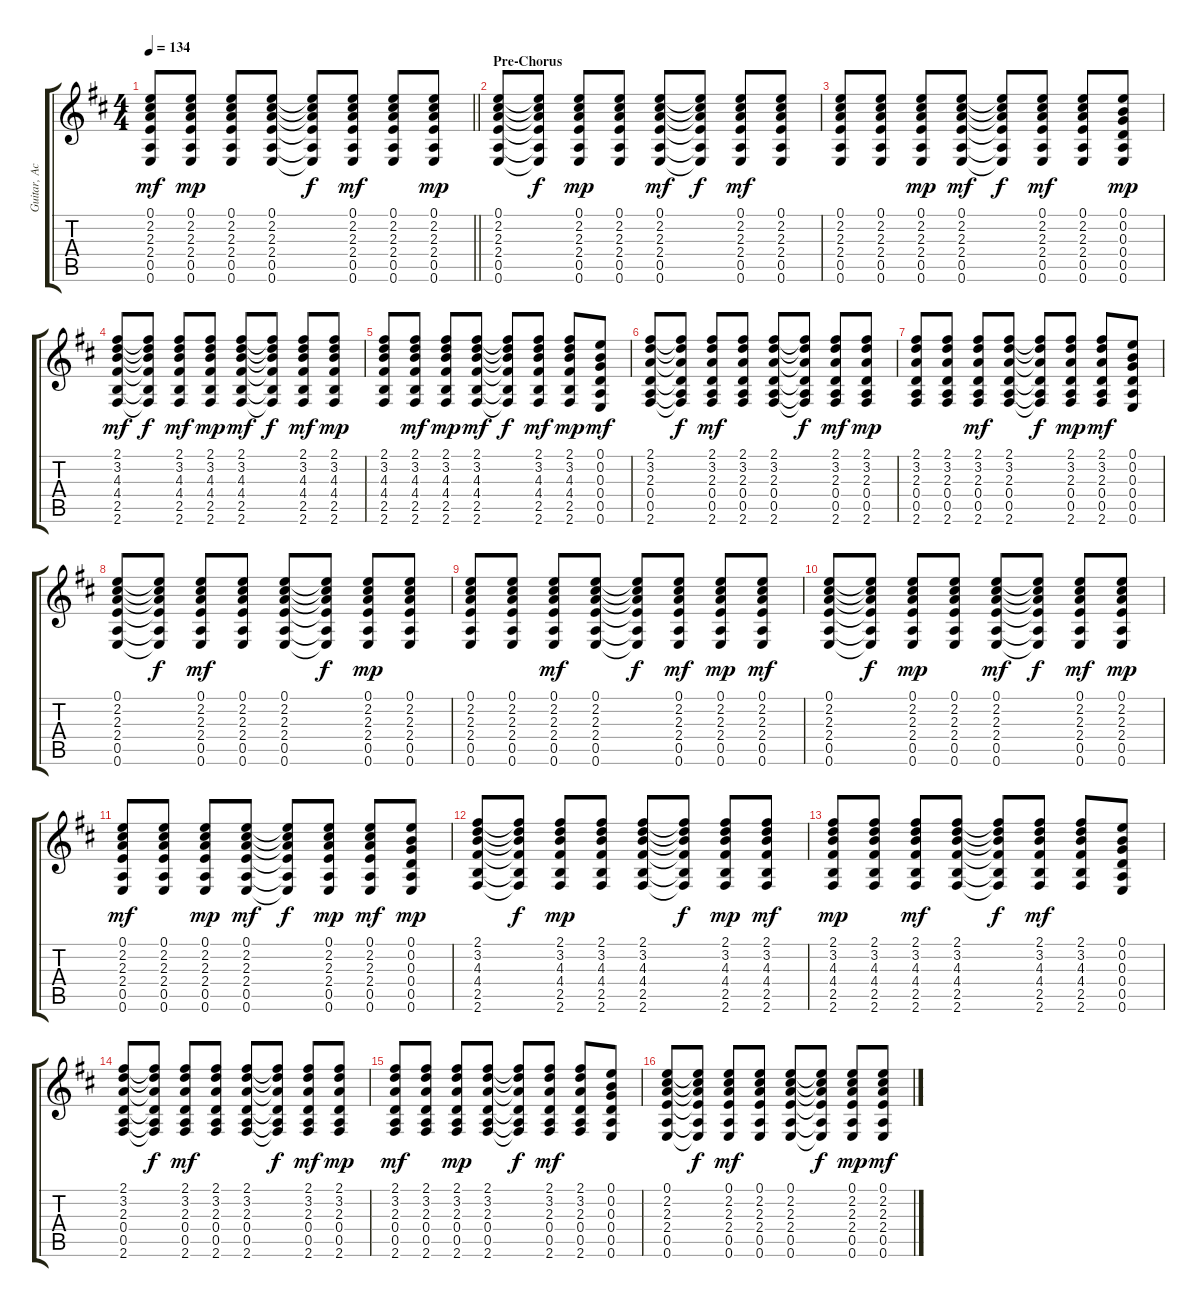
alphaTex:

\track ("Guitar, Acoustic" "Guitar, Ac") {instrument acousticguitarsteel}
\staff {score tabs}
\tuning (E4 B3 G3 D3 A2 E2) {hide}
\ts (4 4)
\tempo 134
\clef g2
\barLineRight lightlight
\ks d
(0.1 2.2 2.3 2.4 0.5 0.6).8{dy mf} (0.1 2.2 2.3 2.4 0.5 0.6).8{dy mp} (0.1 2.2 2.3 2.4 0.5 0.6).8 (0.1 2.2 2.3 2.4 0.5 0.6).8 (0.1{t} 2.2{t} 2.3{t} 2.4{t} 0.5{t} 0.6{t}).8{dy f} (0.1 2.2 2.3 2.4 0.5 0.6).8{dy mf} (0.1 2.2 2.3 2.4 0.5 0.6).8 (0.1 2.2 2.3 2.4 0.5 0.6).8{dy mp} |
\section ("" "Pre-Chorus")
(0.1 2.2 2.3 2.4 0.5 0.6).8 (0.1{t} 2.2{t} 2.3{t} 2.4{t} 0.5{t} 0.6{t}).8{dy f} (0.1 2.2 2.3 2.4 0.5 0.6).8{dy mp} (0.1 2.2 2.3 2.4 0.5 0.6).8 (0.1 2.2 2.3 2.4 0.5 0.6).8{dy mf} (0.1{t} 2.2{t} 2.3{t} 2.4{t} 0.5{t} 0.6{t}).8{dy f} (0.1 2.2 2.3 2.4 0.5 0.6).8{dy mf} (0.1 2.2 2.3 2.4 0.5 0.6).8 |
(0.1 2.2 2.3 2.4 0.5 0.6).8 (0.1 2.2 2.3 2.4 0.5 0.6).8 (0.1 2.2 2.3 2.4 0.5 0.6).8{dy mp} (0.1 2.2 2.3 2.4 0.5 0.6).8{dy mf} (0.1{t} 2.2{t} 2.3{t} 2.4{t} 0.5{t} 0.6{t}).8{dy f} (0.1 2.2 2.3 2.4 0.5 0.6).8{dy mf} (0.1 2.2 2.3 2.4 0.5 0.6).8 (0.1 0.2 0.3 0.4 0.5 0.6).8{dy mp} |
(2.1 3.2 4.3 4.4 2.5 2.6).8{dy mf} (2.1{t} 3.2{t} 4.3{t} 4.4{t} 2.5{t} 2.6{t}).8{dy f} (2.1 3.2 4.3 4.4 2.5 2.6).8{dy mf} (2.1 3.2 4.3 4.4 2.5 2.6).8{dy mp} (2.1 3.2 4.3 4.4 2.5 2.6).8{dy mf} (2.1{t} 3.2{t} 4.3{t} 4.4{t} 2.5{t} 2.6{t}).8{dy f} (2.1 3.2 4.3 4.4 2.5 2.6).8{dy mf} (2.1 3.2 4.3 4.4 2.5 2.6).8{dy mp} |
(2.1 3.2 4.3 4.4 2.5 2.6).8 (2.1 3.2 4.3 4.4 2.5 2.6).8{dy mf} (2.1 3.2 4.3 4.4 2.5 2.6).8{dy mp} (2.1 3.2 4.3 4.4 2.5 2.6).8{dy mf} (2.1{t} 3.2{t} 4.3{t} 4.4{t} 2.5{t} 2.6{t}).8{dy f} (2.1 3.2 4.3 4.4 2.5 2.6).8{dy mf} (2.1 3.2 4.3 4.4 2.5 2.6).8{dy mp} (0.1 0.2 0.3 0.4 0.5 0.6).8{dy mf} |
(2.1 3.2 2.3 0.4 0.5 2.6).8 (2.1{t} 3.2{t} 2.3{t} 0.4{t} 0.5{t} 2.6{t}).8{dy f} (2.1 3.2 2.3 0.4 0.5 2.6).8{dy mf} (2.1 3.2 2.3 0.4 0.5 2.6).8 (2.1 3.2 2.3 0.4 0.5 2.6).8 (2.1{t} 3.2{t} 2.3{t} 0.4{t} 0.5{t} 2.6{t}).8{dy f} (2.1 3.2 2.3 0.4 0.5 2.6).8{dy mf} (2.1 3.2 2.3 0.4 0.5 2.6).8{dy mp} |
(2.1 3.2 2.3 0.4 0.5 2.6).8 (2.1 3.2 2.3 0.4 0.5 2.6).8 (2.1 3.2 2.3 0.4 0.5 2.6).8{dy mf} (2.1 3.2 2.3 0.4 0.5 2.6).8 (2.1{t} 3.2{t} 2.3{t} 0.4{t} 0.5{t} 2.6{t}).8{dy f} (2.1 3.2 2.3 0.4 0.5 2.6).8{dy mp} (2.1 3.2 2.3 0.4 0.5 2.6).8{dy mf} (0.1 0.2 0.3 0.4 0.5 0.6).8 |
(0.1 2.2 2.3 2.4 0.5 0.6).8 (0.1{t} 2.2{t} 2.3{t} 2.4{t} 0.5{t} 0.6{t}).8{dy f} (0.1 2.2 2.3 2.4 0.5 0.6).8{dy mf} (0.1 2.2 2.3 2.4 0.5 0.6).8 (0.1 2.2 2.3 2.4 0.5 0.6).8 (0.1{t} 2.2{t} 2.3{t} 2.4{t} 0.5{t} 0.6{t}).8{dy f} (0.1 2.2 2.3 2.4 0.5 0.6).8{dy mp} (0.1 2.2 2.3 2.4 0.5 0.6).8 |
(0.1 2.2 2.3 2.4 0.5 0.6).8 (0.1 2.2 2.3 2.4 0.5 0.6).8 (0.1 2.2 2.3 2.4 0.5 0.6).8{dy mf} (0.1 2.2 2.3 2.4 0.5 0.6).8 (0.1{t} 2.2{t} 2.3{t} 2.4{t} 0.5{t} 0.6{t}).8{dy f} (0.1 2.2 2.3 2.4 0.5 0.6).8{dy mf} (0.1 2.2 2.3 2.4 0.5 0.6).8{dy mp} (0.1 2.2 2.3 2.4 0.5 0.6).8{dy mf} |
(0.1 2.2 2.3 2.4 0.5 0.6).8 (0.1{t} 2.2{t} 2.3{t} 2.4{t} 0.5{t} 0.6{t}).8{dy f} (0.1 2.2 2.3 2.4 0.5 0.6).8{dy mp} (0.1 2.2 2.3 2.4 0.5 0.6).8 (0.1 2.2 2.3 2.4 0.5 0.6).8{dy mf} (0.1{t} 2.2{t} 2.3{t} 2.4{t} 0.5{t} 0.6{t}).8{dy f} (0.1 2.2 2.3 2.4 0.5 0.6).8{dy mf} (0.1 2.2 2.3 2.4 0.5 0.6).8{dy mp} |
(0.1 2.2 2.3 2.4 0.5 0.6).8{dy mf} (0.1 2.2 2.3 2.4 0.5 0.6).8 (0.1 2.2 2.3 2.4 0.5 0.6).8{dy mp} (0.1 2.2 2.3 2.4 0.5 0.6).8{dy mf} (0.1{t} 2.2{t} 2.3{t} 2.4{t} 0.5{t} 0.6{t}).8{dy f} (0.1 2.2 2.3 2.4 0.5 0.6).8{dy mp} (0.1 2.2 2.3 2.4 0.5 0.6).8{dy mf} (0.1 0.2 0.3 0.4 0.5 0.6).8{dy mp} |
(2.1 3.2 4.3 4.4 2.5 2.6).8 (2.1{t} 3.2{t} 4.3{t} 4.4{t} 2.5{t} 2.6{t}).8{dy f} (2.1 3.2 4.3 4.4 2.5 2.6).8{dy mp} (2.1 3.2 4.3 4.4 2.5 2.6).8 (2.1 3.2 4.3 4.4 2.5 2.6).8 (2.1{t} 3.2{t} 4.3{t} 4.4{t} 2.5{t} 2.6{t}).8{dy f} (2.1 3.2 4.3 4.4 2.5 2.6).8{dy mp} (2.1 3.2 4.3 4.4 2.5 2.6).8{dy mf} |
(2.1 3.2 4.3 4.4 2.5 2.6).8{dy mp} (2.1 3.2 4.3 4.4 2.5 2.6).8 (2.1 3.2 4.3 4.4 2.5 2.6).8{dy mf} (2.1 3.2 4.3 4.4 2.5 2.6).8 (2.1{t} 3.2{t} 4.3{t} 4.4{t} 2.5{t} 2.6{t}).8{dy f} (2.1 3.2 4.3 4.4 2.5 2.6).8{dy mf} (2.1 3.2 4.3 4.4 2.5 2.6).8 (0.1 0.2 0.3 0.4 0.5 0.6).8 |
(2.1 3.2 2.3 0.4 0.5 2.6).8 (2.1{t} 3.2{t} 2.3{t} 0.4{t} 0.5{t} 2.6{t}).8{dy f} (2.1 3.2 2.3 0.4 0.5 2.6).8{dy mf} (2.1 3.2 2.3 0.4 0.5 2.6).8 (2.1 3.2 2.3 0.4 0.5 2.6).8 (2.1{t} 3.2{t} 2.3{t} 0.4{t} 0.5{t} 2.6{t}).8{dy f} (2.1 3.2 2.3 0.4 0.5 2.6).8{dy mf} (2.1 3.2 2.3 0.4 0.5 2.6).8{dy mp} |
(2.1 3.2 2.3 0.4 0.5 2.6).8{dy mf} (2.1 3.2 2.3 0.4 0.5 2.6).8 (2.1 3.2 2.3 0.4 0.5 2.6).8{dy mp} (2.1 3.2 2.3 0.4 0.5 2.6).8 (2.1{t} 3.2{t} 2.3{t} 0.4{t} 0.5{t} 2.6{t}).8{dy f} (2.1 3.2 2.3 0.4 0.5 2.6).8{dy mf} (2.1 3.2 2.3 0.4 0.5 2.6).8 (0.1 0.2 0.3 0.4 0.5 0.6).8 |
(0.1 2.2 2.3 2.4 0.5 0.6).8 (0.1{t} 2.2{t} 2.3{t} 2.4{t} 0.5{t} 0.6{t}).8{dy f} (0.1 2.2 2.3 2.4 0.5 0.6).8{dy mf} (0.1 2.2 2.3 2.4 0.5 0.6).8 (0.1 2.2 2.3 2.4 0.5 0.6).8 (0.1{t} 2.2{t} 2.3{t} 2.4{t} 0.5{t} 0.6{t}).8{dy f} (0.1 2.2 2.3 2.4 0.5 0.6).8{dy mp} (0.1 2.2 2.3 2.4 0.5 0.6).8{dy mf}
